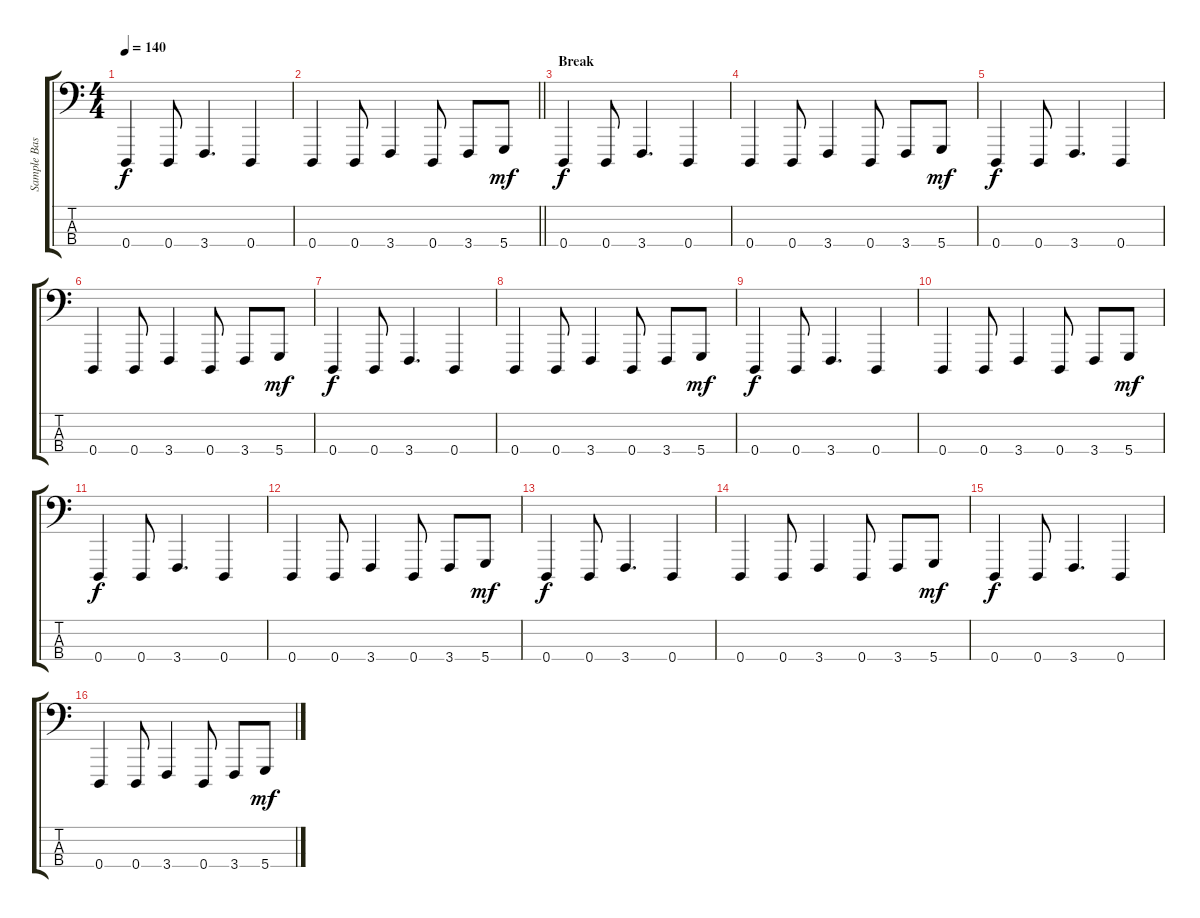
\track ("Sample Bassline" "Sample Bas") {instrument lead8bassandlead}
\staff {score tabs}
\tuning (G2 D2 A1 D1) {hide}
\ts (4 4)
\tempo 140
\clef f4
\ks c
0.4.4{dy f} 0.4.8 3.4.4{d} 0.4.4 |
\barLineRight lightlight
0.4.4 0.4.8 3.4.4 0.4.8 3.4.8 5.4.8{dy mf} |
\section ("" "Break")
0.4.4{dy f} 0.4.8 3.4.4{d} 0.4.4 |
0.4.4 0.4.8 3.4.4 0.4.8 3.4.8 5.4.8{dy mf} |
0.4.4{dy f} 0.4.8 3.4.4{d} 0.4.4 |
0.4.4 0.4.8 3.4.4 0.4.8 3.4.8 5.4.8{dy mf} |
0.4.4{dy f} 0.4.8 3.4.4{d} 0.4.4 |
0.4.4 0.4.8 3.4.4 0.4.8 3.4.8 5.4.8{dy mf} |
0.4.4{dy f} 0.4.8 3.4.4{d} 0.4.4 |
0.4.4 0.4.8 3.4.4 0.4.8 3.4.8 5.4.8{dy mf} |
0.4.4{dy f} 0.4.8 3.4.4{d} 0.4.4 |
0.4.4 0.4.8 3.4.4 0.4.8 3.4.8 5.4.8{dy mf} |
0.4.4{dy f} 0.4.8 3.4.4{d} 0.4.4 |
0.4.4 0.4.8 3.4.4 0.4.8 3.4.8 5.4.8{dy mf} |
0.4.4{dy f} 0.4.8 3.4.4{d} 0.4.4 |
0.4.4 0.4.8 3.4.4 0.4.8 3.4.8 5.4.8{dy mf}
